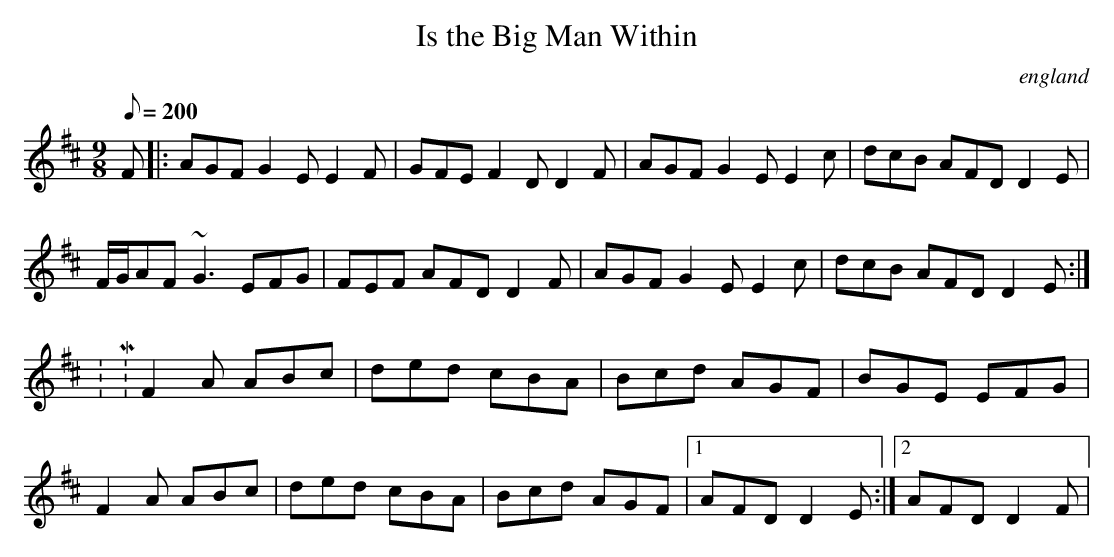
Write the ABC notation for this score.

X:1
T:Is the Big Man Within
O:england
M:9/8
L:1/8
Q:200
K:D
F|:AGF G2E E2F|GFE F2D D2F|AGF G2E E2c|dcB AFD D2E|
F/2G/2AF ~G3 EFG|FEF AFD D2F|AGF G2E E2c|dcB AFD D2E:|
:M: 6/8 F2A ABc|ded cBA|Bcd AGF|BGE EFG|
F2A ABc|ded cBA|Bcd AGF|1AFD D2E:|2AFD D2F|
